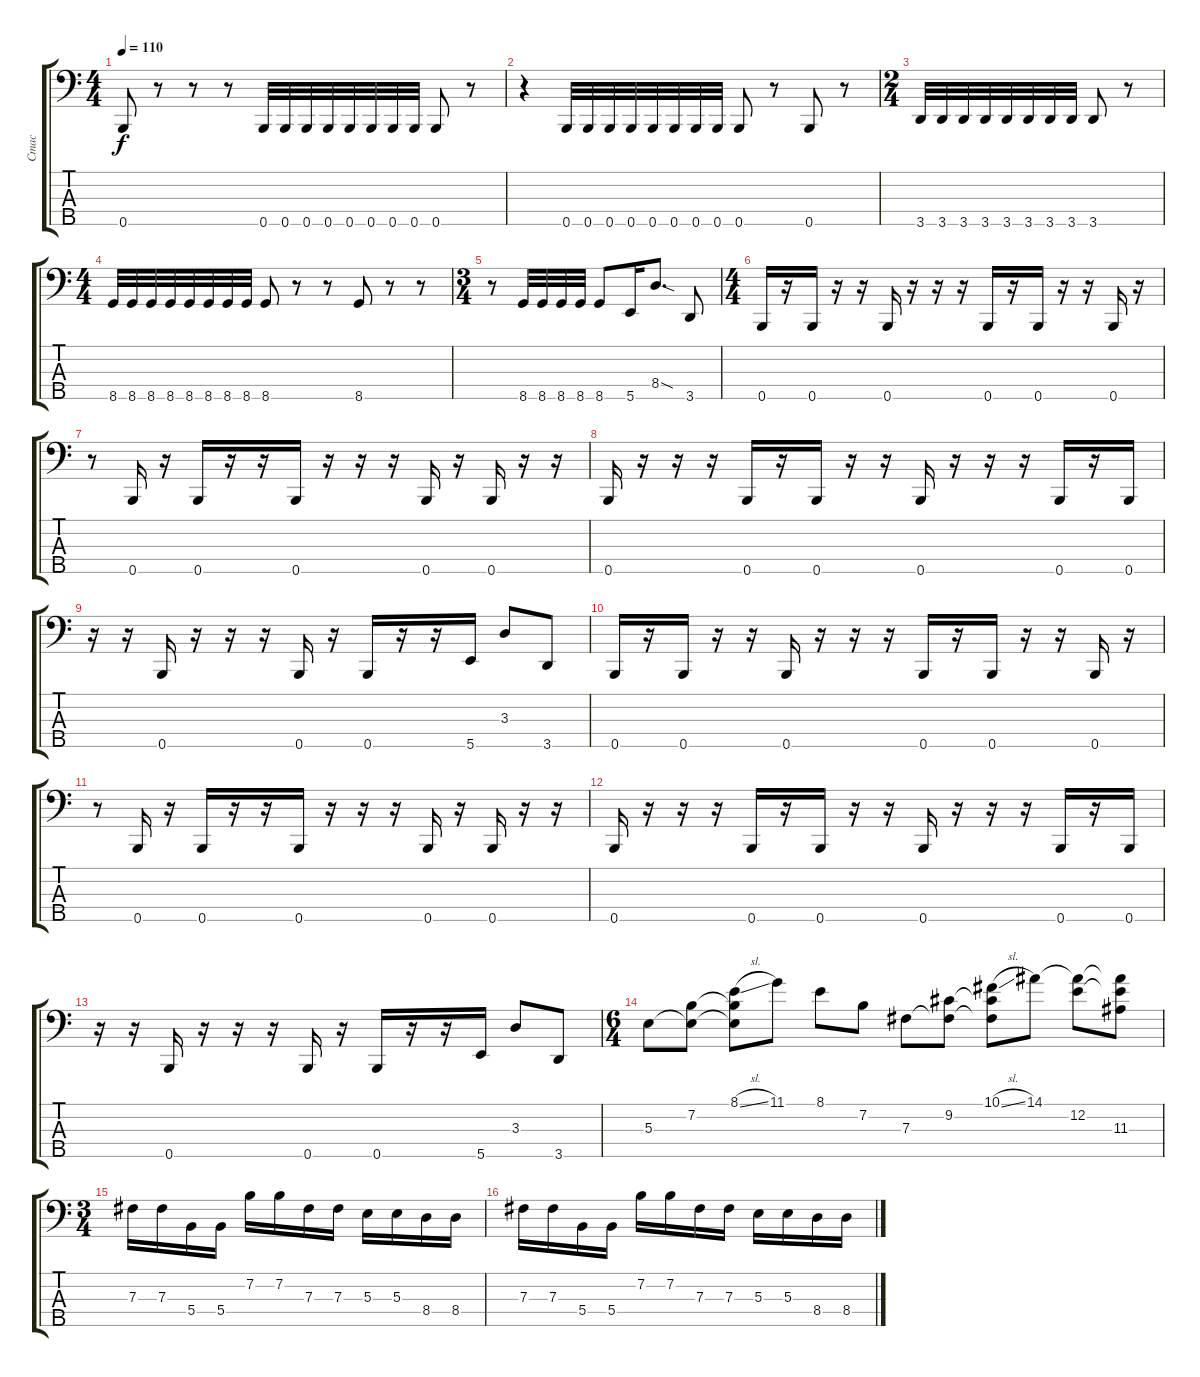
\track ("Стас" "Стас") {instrument electricbasspick}
\staff {score tabs}
\tuning (Ab2 E2 B1 Gb1 B0) {hide}
\ts (4 4)
\tempo 110
\clef f4
\ks c
0.5.8{dy f} r.8 r.8 r.8 0.5.32 0.5.32 0.5.32 0.5.32 0.5.32 0.5.32 0.5.32 0.5.32 0.5.8 r.8 |
r.4 0.5.32 0.5.32 0.5.32 0.5.32 0.5.32 0.5.32 0.5.32 0.5.32 0.5.8 r.8 0.5.8 r.8 |
\ts (2 4)
3.5.32 3.5.32 3.5.32 3.5.32 3.5.32 3.5.32 3.5.32 3.5.32 3.5.8 r.8 |
\ts (4 4)
8.5.32 8.5.32 8.5.32 8.5.32 8.5.32 8.5.32 8.5.32 8.5.32 8.5.8 r.8 r.8 8.5.8 r.8 r.8 |
\ts (3 4)
r.8 8.5.32 8.5.32 8.5.32 8.5.32 8.5.8 5.5.16 8.4{sod}.8{d} 3.5.8 |
\ts (4 4)
0.5.16 r.16 0.5.16 r.16 r.16 0.5.16 r.16 r.16 r.16 0.5.16 r.16 0.5.16 r.16 r.16 0.5.16 r.16 |
r.8 0.5.16 r.16 0.5.16 r.16 r.16 0.5.16 r.16 r.16 r.16 0.5.16 r.16 0.5.16 r.16 r.16 |
0.5.16 r.16 r.16 r.16 0.5.16 r.16 0.5.16 r.16 r.16 0.5.16 r.16 r.16 r.16 0.5.16 r.16 0.5.16 |
r.16 r.16 0.5.16 r.16 r.16 r.16 0.5.16 r.16 0.5.16 r.16 r.16 5.5.16 3.3.8 3.5.8 |
0.5.16 r.16 0.5.16 r.16 r.16 0.5.16 r.16 r.16 r.16 0.5.16 r.16 0.5.16 r.16 r.16 0.5.16 r.16 |
r.8 0.5.16 r.16 0.5.16 r.16 r.16 0.5.16 r.16 r.16 r.16 0.5.16 r.16 0.5.16 r.16 r.16 |
0.5.16 r.16 r.16 r.16 0.5.16 r.16 0.5.16 r.16 r.16 0.5.16 r.16 r.16 r.16 0.5.16 r.16 0.5.16 |
r.16 r.16 0.5.16 r.16 r.16 r.16 0.5.16 r.16 0.5.16 r.16 r.16 5.5.16 3.3.8 3.5.8 |
\ts (6 4)
5.3.8 (7.2 5.3{t}).8 (8.1{sl} 7.2{t} 5.3{t}).8 11.1.8 8.1.8 7.2.8 7.3.8 (9.2 7.3{t}).8 (10.1{sl} 9.2{t} 7.3{t}).8 14.1.8 (14.1{t} 12.2).8 (14.1{t} 12.2{t} 11.3).8 |
\ts (3 4)
7.3.16 7.3.16 5.4.16 5.4.16 7.2.16 7.2.16 7.3.16 7.3.16 5.3.16 5.3.16 8.4.16 8.4.16 |
7.3.16 7.3.16 5.4.16 5.4.16 7.2.16 7.2.16 7.3.16 7.3.16 5.3.16 5.3.16 8.4.16 8.4.16
